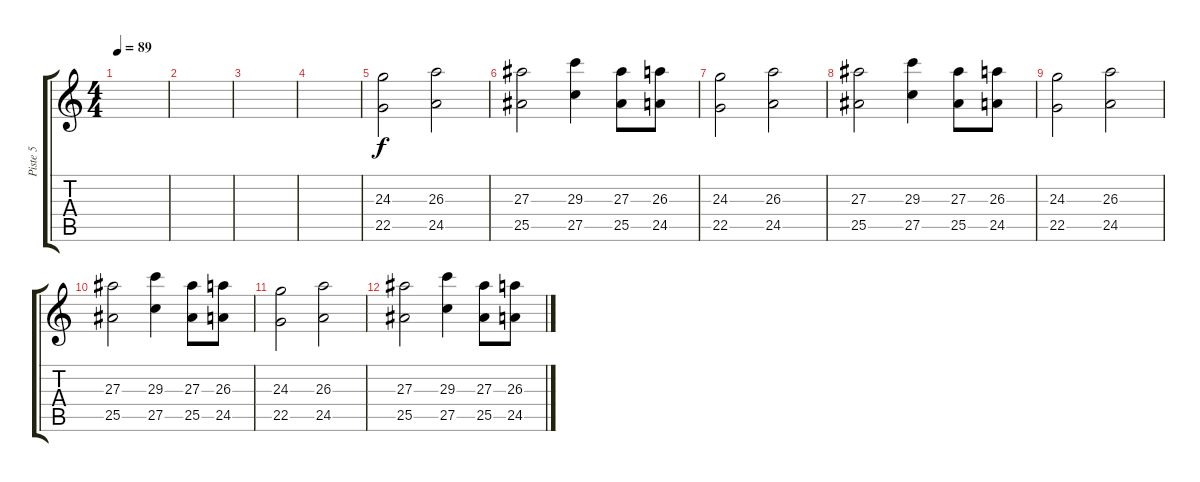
\track ("Piste 5" "Piste 5") {instrument synthstrings1}
\staff {score tabs}
\tuning (E4 B3 G3 D3 A2 E2) {hide}
\ts (4 4)
\tempo 89
\clef g2
\ks c
|
|
|
|
(24.3 22.5).2 (26.3 24.5).2 |
(27.3 25.5).2 (29.3 27.5).4 (27.3 25.5).8 (26.3 24.5).8 |
(24.3 22.5).2 (26.3 24.5).2 |
(27.3 25.5).2 (29.3 27.5).4 (27.3 25.5).8 (26.3 24.5).8 |
(24.3 22.5).2 (26.3 24.5).2 |
(27.3 25.5).2 (29.3 27.5).4 (27.3 25.5).8 (26.3 24.5).8 |
(24.3 22.5).2 (26.3 24.5).2 |
(27.3 25.5).2 (29.3 27.5).4 (27.3 25.5).8 (26.3 24.5).8
